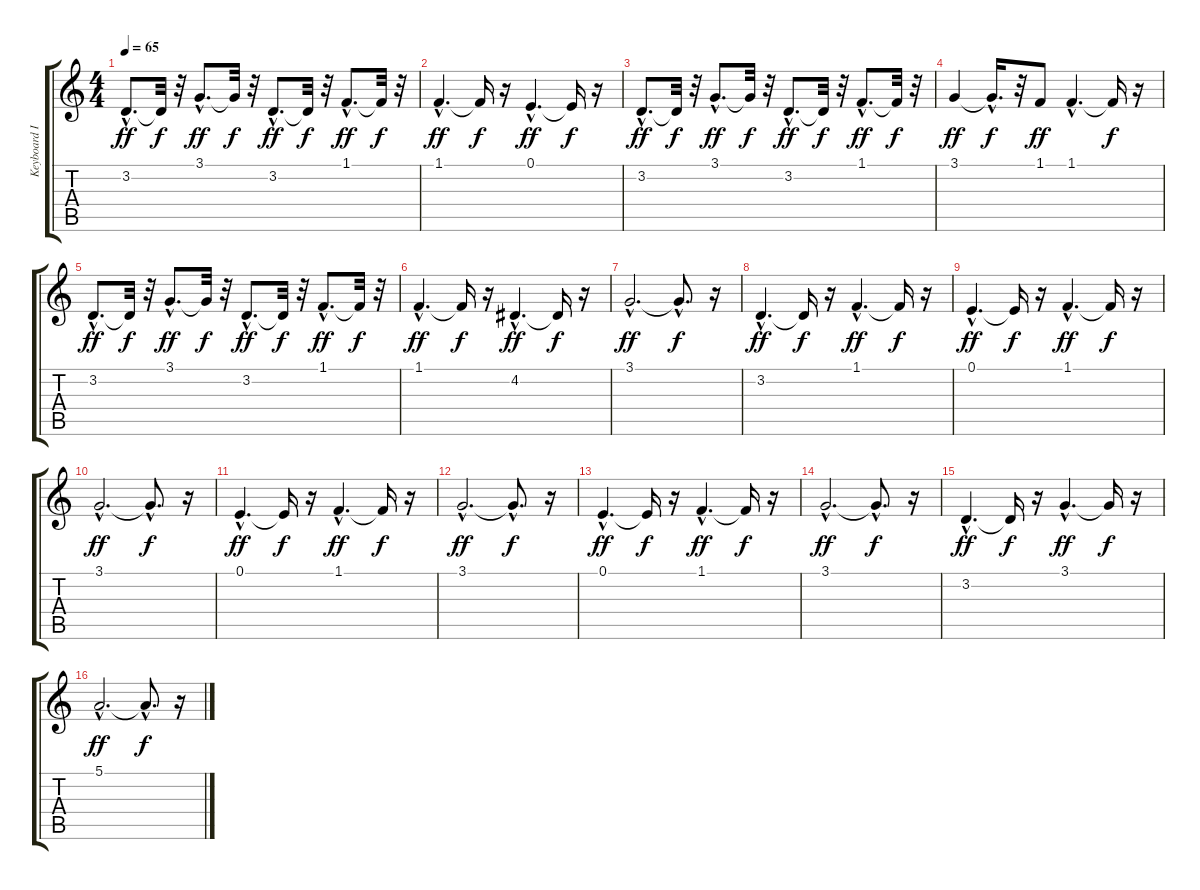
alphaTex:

\track ("Keyboard I" "Keyboard I") {instrument pad2warm}
\staff {score tabs}
\tuning (E4 B3 G3 D3 A2 E2) {hide}
\ts (4 4)
\tempo 65
\clef g2
\ks c
3.2{hac}.8{d dy ff} 3.2{t}.32{dy f} r.32 3.1{hac}.8{d dy ff} 3.1{t}.32{dy f} r.32 3.2{hac}.8{d dy ff} 3.2{t}.32{dy f} r.32 1.1{hac}.8{d dy ff} 1.1{t}.32{dy f} r.32 |
1.1{hac}.4{d dy ff} 1.1{t}.16{dy f} r.16 0.1{hac}.4{d dy ff} 0.1{t}.16{dy f} r.16 |
3.2{hac}.8{d dy ff} 3.2{t}.32{dy f} r.32 3.1{hac}.8{d dy ff} 3.1{t}.32{dy f} r.32 3.2{hac}.8{d dy ff} 3.2{t}.32{dy f} r.32 1.1{hac}.8{d dy ff} 1.1{t}.32{dy f} r.32 |
3.1.4{dy ff} 3.1{hac t}.16{d dy f} r.32 1.1.8{dy ff} 1.1{hac}.4{d} 1.1{t}.16{dy f} r.16 |
3.2{hac}.8{d dy ff} 3.2{t}.32{dy f} r.32 3.1{hac}.8{d dy ff} 3.1{t}.32{dy f} r.32 3.2{hac}.8{d dy ff} 3.2{t}.32{dy f} r.32 1.1{hac}.8{d dy ff} 1.1{t}.32{dy f} r.32 |
1.1{hac}.4{d dy ff} 1.1{t}.16{dy f} r.16 4.2{hac}.4{d dy ff} 4.2{t}.16{dy f} r.16 |
3.1{hac}.2{d dy ff} 3.1{hac t}.8{d dy f} r.16 |
3.2{hac}.4{d dy ff} 3.2{t}.16{dy f} r.16 1.1{hac}.4{d dy ff} 1.1{t}.16{dy f} r.16 |
0.1{hac}.4{d dy ff} 0.1{t}.16{dy f} r.16 1.1{hac}.4{d dy ff} 1.1{t}.16{dy f} r.16 |
3.1{hac}.2{d dy ff} 3.1{hac t}.8{d dy f} r.16 |
0.1{hac}.4{d dy ff} 0.1{t}.16{dy f} r.16 1.1{hac}.4{d dy ff} 1.1{t}.16{dy f} r.16 |
3.1{hac}.2{d dy ff} 3.1{hac t}.8{d dy f} r.16 |
0.1{hac}.4{d dy ff} 0.1{t}.16{dy f} r.16 1.1{hac}.4{d dy ff} 1.1{t}.16{dy f} r.16 |
3.1{hac}.2{d dy ff} 3.1{hac t}.8{d dy f} r.16 |
3.2{hac}.4{d dy ff} 3.2{t}.16{dy f} r.16 3.1{hac}.4{d dy ff} 3.1{t}.16{dy f} r.16 |
5.1{hac}.2{d dy ff} 5.1{hac t}.8{d dy f} r.16
